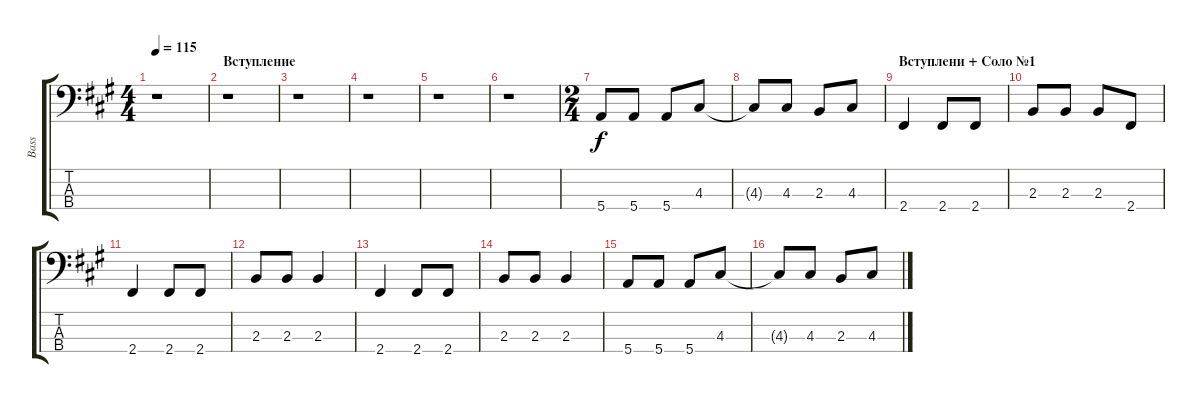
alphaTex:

\track ("Bass" "Bass") {instrument electricbassfinger}
\staff {score tabs}
\tuning (G2 D2 A1 E1) {hide}
\ts (4 4)
\tempo 115
\clef f4
\ks f#minor
r.1{dy f instrument electricbassfinger} |
\section ("" "Вступление")
r.1 |
r.1 |
r.1 |
r.1 |
r.1 |
\ts (2 4)
5.4.8 5.4.8 5.4.8 4.3.8 |
4.3{t}.8 4.3.8 2.3.8 4.3.8 |
\section ("" "Вступлени + Соло №1")
2.4.4 2.4.8 2.4.8 |
2.3.8 2.3.8 2.3.8 2.4.8 |
2.4.4 2.4.8 2.4.8 |
2.3.8 2.3.8 2.3.4 |
2.4.4 2.4.8 2.4.8 |
2.3.8 2.3.8 2.3.4 |
5.4.8 5.4.8 5.4.8 4.3.8 |
4.3{t}.8 4.3.8 2.3.8 4.3.8
